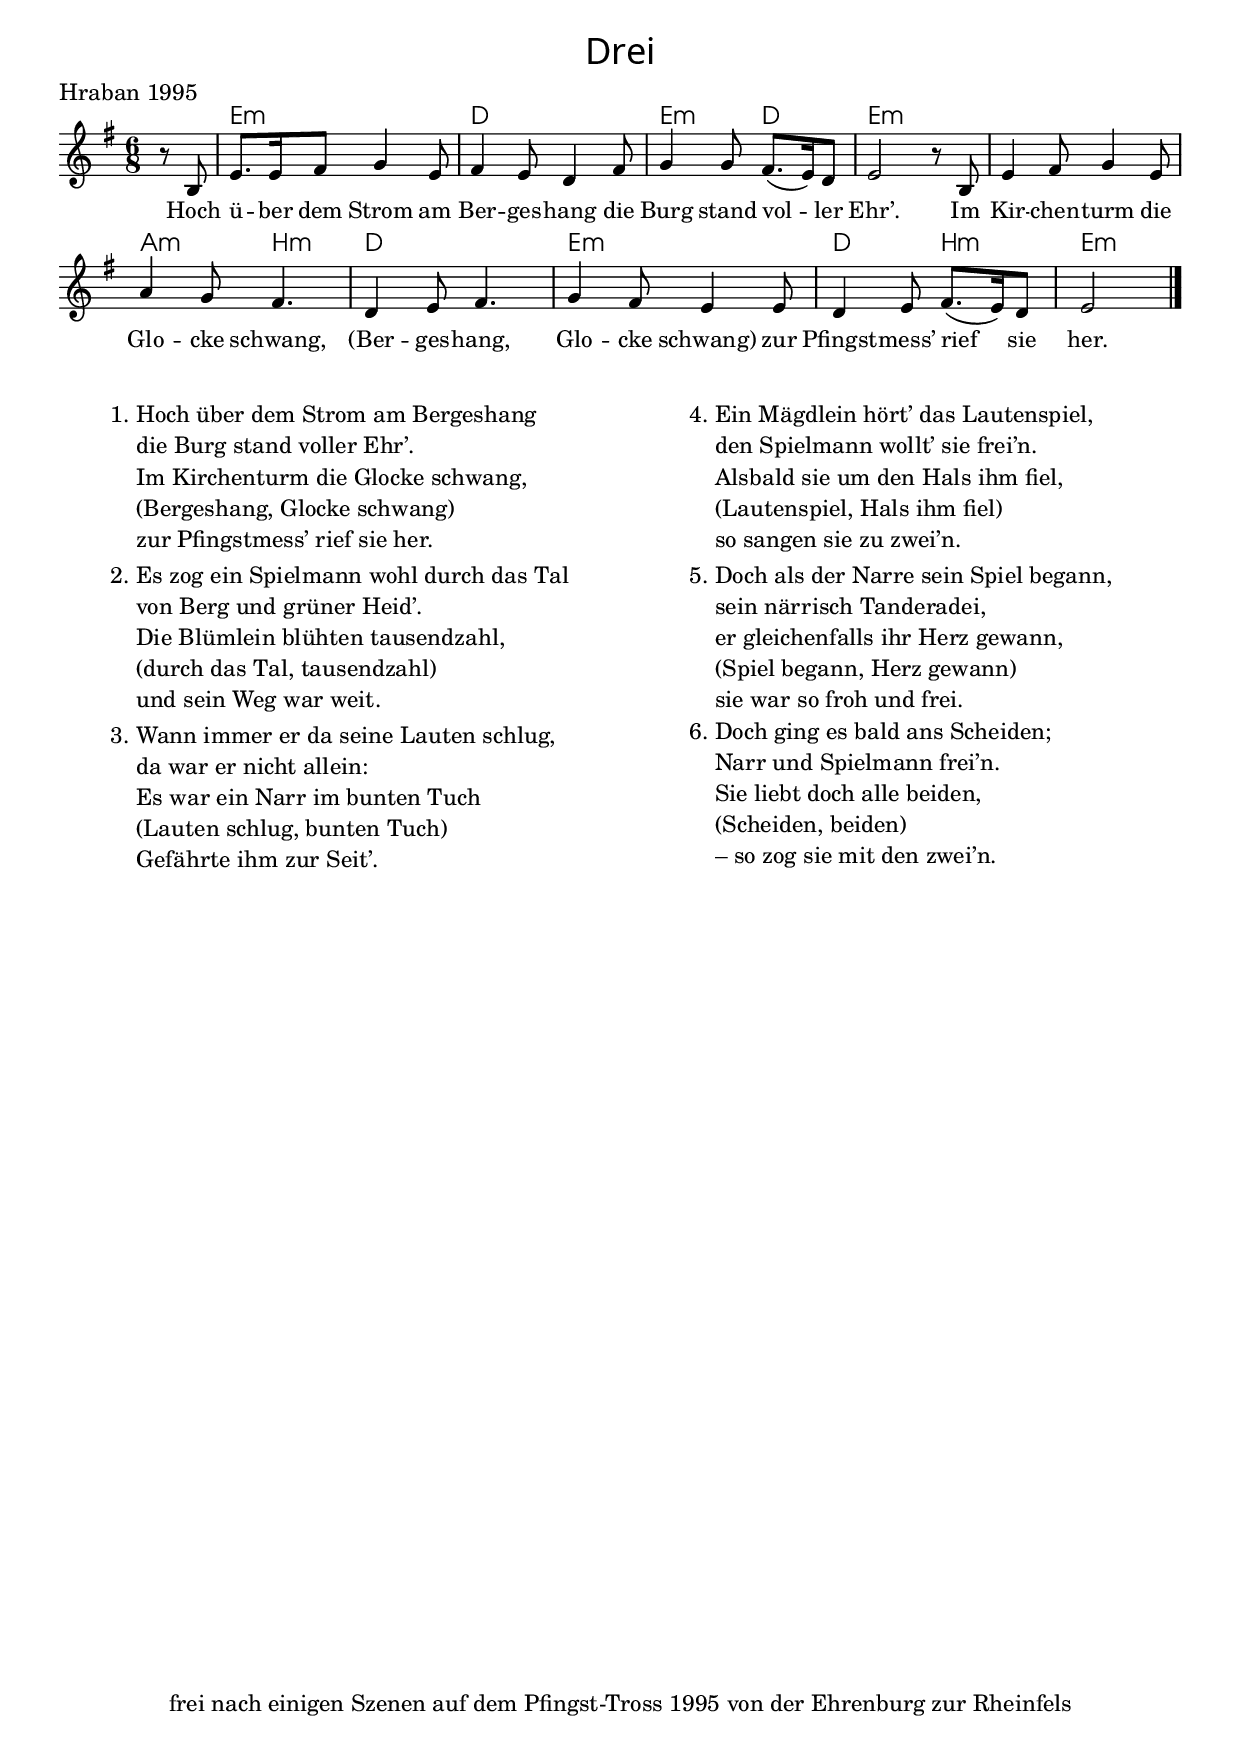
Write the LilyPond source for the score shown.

\version "2.12.0"
#(ly:set-option (quote no-point-and-click))
%#(set-global-staff-size 18)

\header{
	title = \markup{\override #'(font-name . "DelitschAntiqua") "Drei"}
	poet = "Hraban 1995"
%	composer = "M: "
%	instrument = "2 voc + git"
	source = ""
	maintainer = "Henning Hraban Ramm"
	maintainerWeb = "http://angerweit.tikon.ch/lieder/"
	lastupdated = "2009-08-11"
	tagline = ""
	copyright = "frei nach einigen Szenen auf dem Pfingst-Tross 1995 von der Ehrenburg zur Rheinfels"
}

global = {
	\clef treble
	\key e \minor
	\time 6/8
}

akkorde = \chordmode {
	\partial 4 s4 |
	e2.:m | d |
	e4.:m d | e2.:m |
	e:m | a4.:m b:m |
	d2. | e:m |
	d4. b:m
	\partial 2 e2:m
}

dynamics = \relative c {
	r4\mp
}

oberstimme = \relative c' {
	\partial 4 r8 b |
	e8. e16 fis8 g4 e8 |
	fis4 e8 d4 fis8 |
	g4 g8 fis8.( e16) d8 |
	e2 r8 b |
	e4 fis8 g4 e8 |
	a4 g8 fis4. |
	d4 e8 fis4. |
	g4 fis8 e4 e8 |
	d4 e8 fis8.( e16) d8 
	\partial 2 e2
	\bar "|."
}

text = \lyricmode {
	Hoch ü -- ber dem Strom am Ber -- ges -- hang
	die Burg stand vol -- ler Ehr’.
	Im Kir -- chen -- turm die Glo -- cke schwang,
	"(Ber" -- ges -- hang, Glo -- cke "schwang)"
	zur Pfingst -- mess’ rief sie her.
}

% Papier-Ausgabe
%\book {
\score {
	<<
		%\override Score . TitleText #'font-name = #"DelitschAntiqua"
		%\override Score . LyricText #'font-name = #"DelitschAntiqua"
		%\override Score . LyricText #'font-shape = #'regular
		%\override Score . LyricText #'font-size = #12 % default: 12/20 * staff-size
		%\override Score . StanzaNumber #'font-name = #"Gentium"
		\override Score . BarNumber 
			#'break-visibility = #all-invisible
		\context ChordNames {
			%\override ChordNames . ChordName  #'font-name = #"Gentium"
			\germanChords
			\set chordChanges = ##t
			\akkorde
		}
		\context Staff = Oben <<
			\global
			\context Voice = "eins" \oberstimme
		>>
		\lyricsto "eins" \new Lyrics { \text }
	>>
	\layout { 
		indent = 0\cm
		%line-width = 123\mm
		ragged-bottom = ##t
		ragged-last-bottom = ##t
		#(define fonts (make-pango-font-tree "TeX Gyre Schola" "TeX Gyre Adventor" "Courier New" (/ 18 20)))
	}
}
\markup{}
\markup {
   \fill-line {
	 \hspace #0.1 % Abstand vom linken Rand
	  \column {
	   \line { "1."
		 \column {
			"Hoch über dem Strom am Bergeshang"
			"die Burg stand voller Ehr’."
			"Im Kirchenturm die Glocke schwang,"
			"(Bergeshang, Glocke schwang)"
			"zur Pfingstmess’ rief sie her."
		 }
	   }
	   \hspace #0.2 % Abstand zwischen Strophen
	   \line { "2."
		 \column {
			"Es zog ein Spielmann wohl durch das Tal"
			"von Berg und grüner Heid’."
			"Die Blümlein blühten tausendzahl,"
			"(durch das Tal, tausendzahl)"
			"und sein Weg war weit."
		 }
	   }
	   \hspace #0.2 % Abstand zwischen Strophen
	   \line { "3."
		 \column {
			"Wann immer er da seine Lauten schlug,"
			"da war er nicht allein:"
			"Es war ein Narr im bunten Tuch"
			"(Lauten schlug, bunten Tuch)"
			"Gefährte ihm zur Seit’."
		 }
	   }
	 }
	 \hspace #0.1  % Abstand zwischen Spalten
	  \column {
	   \line { "4."
		 \column {
			"Ein Mägdlein hört’ das Lautenspiel,"
			"den Spielmann wollt’ sie frei’n."
			"Alsbald sie um den Hals ihm fiel,"
			"(Lautenspiel, Hals ihm fiel)"
			"so sangen sie zu zwei’n."
		 }
	   }
	   \hspace #0.2 % Abstand zwischen Strophen
	   \line { "5."
		 \column {
			"Doch als der Narre sein Spiel begann,"
			"sein närrisch Tanderadei,"
			"er gleichenfalls ihr Herz gewann,"
			"(Spiel begann, Herz gewann)"
			"sie war so froh und frei."
		 }
	   }
	   \hspace #0.2 % Abstand zwischen Strophen
	   \line { "6."
		 \column {
			"Doch ging es bald ans Scheiden;"
			"Narr und Spielmann frei’n."
			"Sie liebt doch alle beiden,"
			"(Scheiden, beiden)"
			"– so zog sie mit den zwei’n."
		 }
	   }
	 }
   \hspace #0.1 % Abstand zum rechten Rand
   }
 }
% }

% MIDI
\score {
	\unfoldRepeats {
		<<
			\context Staff = chords <<
				\set Staff.midiInstrument = "church organ" % "fx 4 (atmosphere)"
				\context Voice = vchords {
					<< \dynamics \akkorde >>
				}
			>>
			\context Staff = ober <<
				\set Staff.midiInstrument = "recorder"
				\context Voice = vober \transpose c c' \oberstimme
			>>
			\context Staff = other <<
				\set Staff.midiInstrument = "viola"
				\context Voice = vother \oberstimme
			>>
		>>
	}
	\midi{
		\context { \Score
		tempoWholesPerMinute = #(ly:make-moment 110 4)
		}
	}
}
